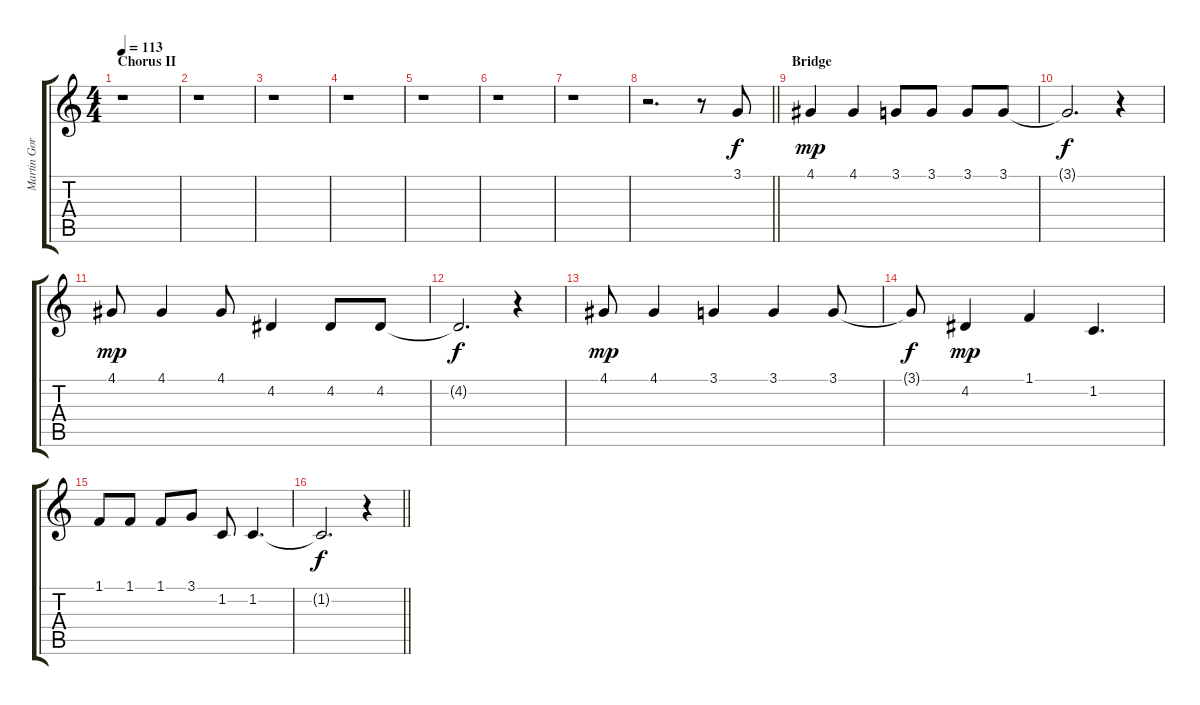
\track ("Martin Gore - Vocals" "Martin Gor") {instrument tenorsax}
\staff {score tabs}
\tuning (E4 B3 G3 D3 A2 E2) {hide}
\ts (4 4)
\section ("" "Chorus II")
\tempo 113
\clef g2
\ks c
r.1{dy f} |
r.1 |
r.1 |
r.1 |
r.1 |
r.1 |
r.1 |
\barLineRight lightlight
r.2{d} r.8 3.1.8 |
\section ("" "Bridge")
4.1.4{dy mp} 4.1.4 3.1.8 3.1.8 3.1.8 3.1.8 |
3.1{t}.2{d dy f} r.4 |
4.1.8{dy mp} 4.1.4 4.1.8 4.2.4 4.2.8 4.2.8 |
4.2{t}.2{d dy f} r.4 |
4.1.8{dy mp} 4.1.4 3.1.4 3.1.4 3.1.8 |
3.1{t}.8{dy f} 4.2.4{dy mp} 1.1.4 1.2.4{d} |
1.1.8 1.1.8 1.1.8 3.1.8 1.2.8 1.2.4{d} |
\barLineRight lightlight
1.2{t}.2{d dy f} r.4
